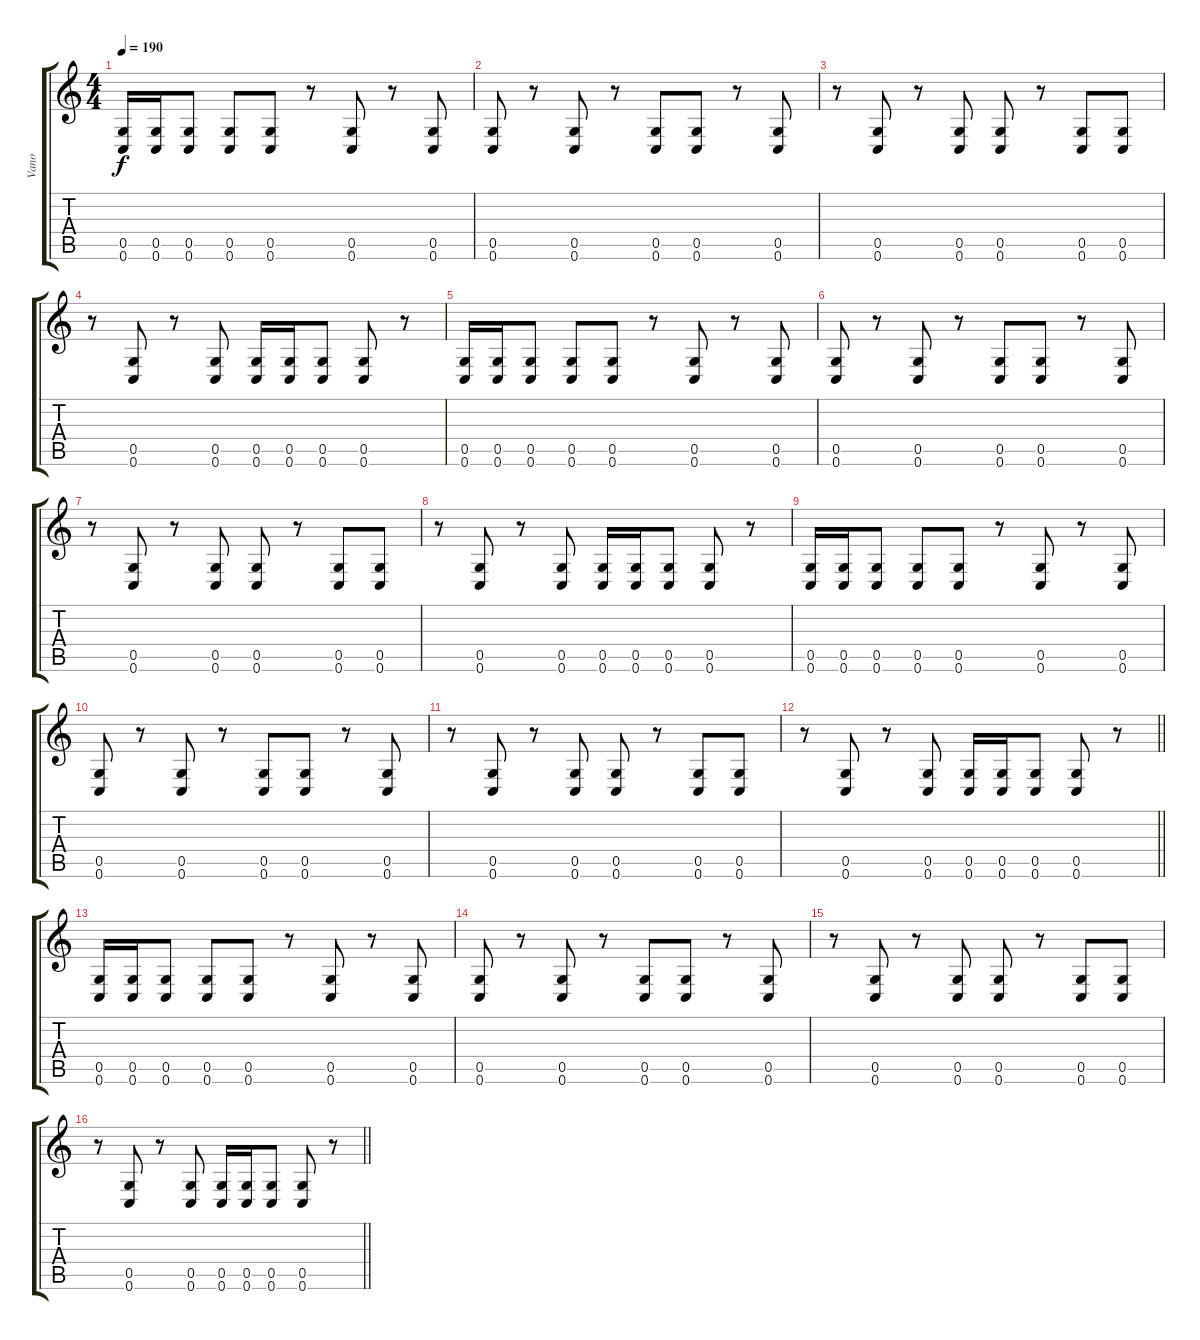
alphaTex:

\track ("Vano" "Vano") {instrument distortionguitar}
\staff {score tabs}
\tuning (D4 A3 F3 C3 G2 C2) {hide}
\ts (4 4)
\section ("" "")
\tempo 190
\clef g2
\ks c
(0.5 0.6).16{dy f} (0.5 0.6).16 (0.5 0.6).8 (0.5 0.6).8 (0.5 0.6).8 r.8 (0.5 0.6).8 r.8 (0.5 0.6).8 |
(0.5 0.6).8 r.8 (0.5 0.6).8 r.8 (0.5 0.6).8 (0.5 0.6).8 r.8 (0.5 0.6).8 |
r.8 (0.5 0.6).8 r.8 (0.5 0.6).8 (0.5 0.6).8 r.8 (0.5 0.6).8 (0.5 0.6).8 |
r.8 (0.5 0.6).8 r.8 (0.5 0.6).8 (0.5 0.6).16 (0.5 0.6).16 (0.5 0.6).8 (0.5 0.6).8 r.8 |
(0.5 0.6).16 (0.5 0.6).16 (0.5 0.6).8 (0.5 0.6).8 (0.5 0.6).8 r.8 (0.5 0.6).8 r.8 (0.5 0.6).8 |
(0.5 0.6).8 r.8 (0.5 0.6).8 r.8 (0.5 0.6).8 (0.5 0.6).8 r.8 (0.5 0.6).8 |
r.8 (0.5 0.6).8 r.8 (0.5 0.6).8 (0.5 0.6).8 r.8 (0.5 0.6).8 (0.5 0.6).8 |
r.8 (0.5 0.6).8 r.8 (0.5 0.6).8 (0.5 0.6).16 (0.5 0.6).16 (0.5 0.6).8 (0.5 0.6).8 r.8 |
(0.5 0.6).16 (0.5 0.6).16 (0.5 0.6).8 (0.5 0.6).8 (0.5 0.6).8 r.8 (0.5 0.6).8 r.8 (0.5 0.6).8 |
(0.5 0.6).8 r.8 (0.5 0.6).8 r.8 (0.5 0.6).8 (0.5 0.6).8 r.8 (0.5 0.6).8 |
r.8 (0.5 0.6).8 r.8 (0.5 0.6).8 (0.5 0.6).8 r.8 (0.5 0.6).8 (0.5 0.6).8 |
\barLineRight lightlight
r.8 (0.5 0.6).8 r.8 (0.5 0.6).8 (0.5 0.6).16 (0.5 0.6).16 (0.5 0.6).8 (0.5 0.6).8 r.8 |
(0.5 0.6).16 (0.5 0.6).16 (0.5 0.6).8 (0.5 0.6).8 (0.5 0.6).8 r.8 (0.5 0.6).8 r.8 (0.5 0.6).8 |
(0.5 0.6).8 r.8 (0.5 0.6).8 r.8 (0.5 0.6).8 (0.5 0.6).8 r.8 (0.5 0.6).8 |
r.8 (0.5 0.6).8 r.8 (0.5 0.6).8 (0.5 0.6).8 r.8 (0.5 0.6).8 (0.5 0.6).8 |
\barLineRight lightlight
r.8 (0.5 0.6).8 r.8 (0.5 0.6).8 (0.5 0.6).16 (0.5 0.6).16 (0.5 0.6).8 (0.5 0.6).8 r.8
